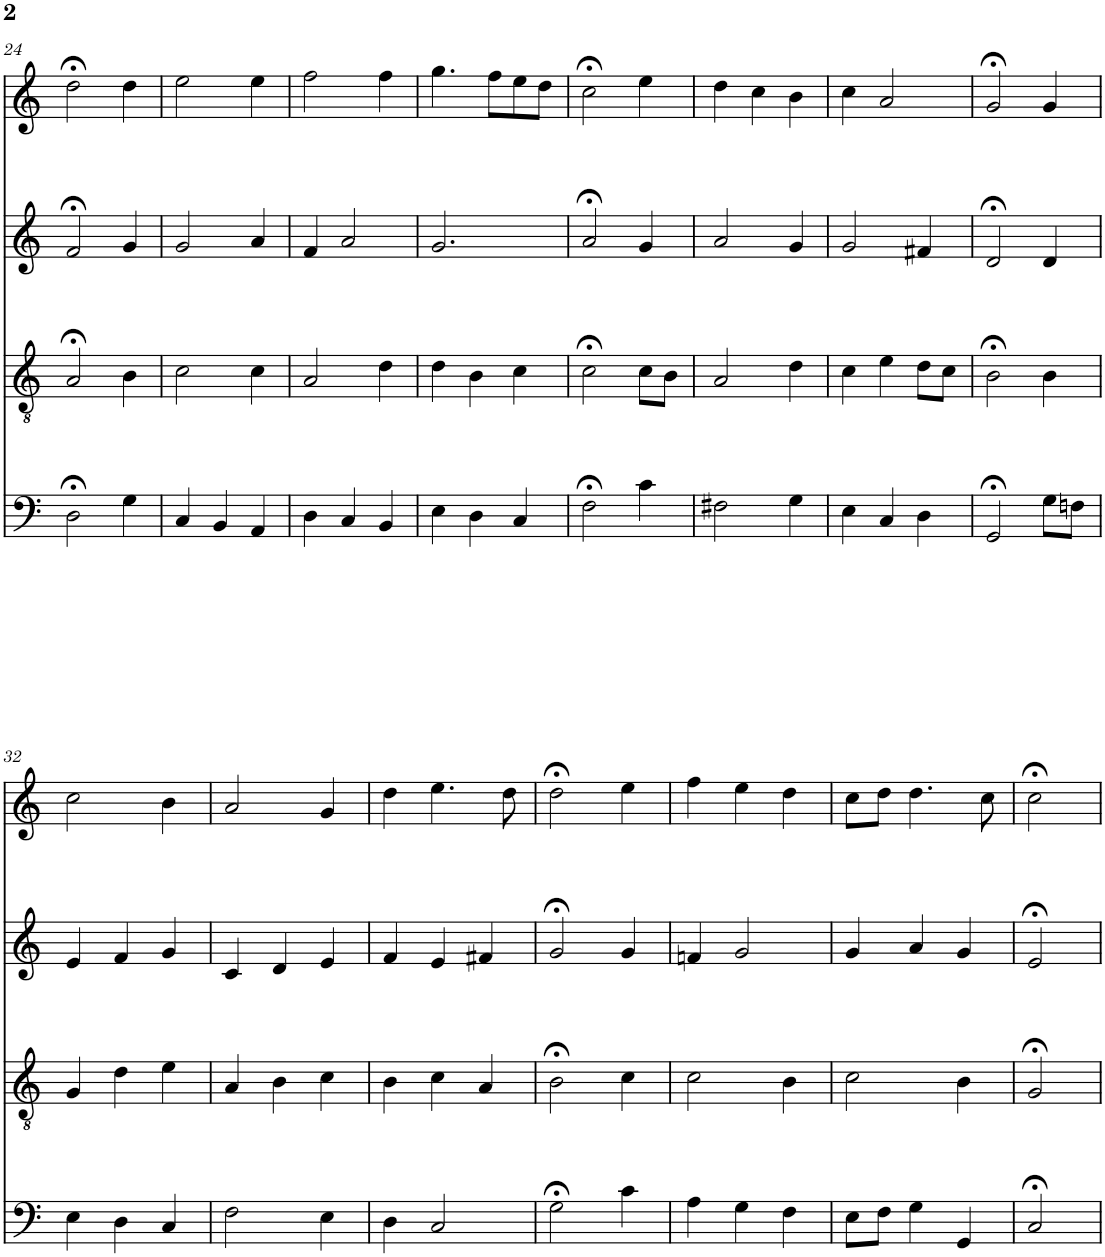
**kern	**kern	**kern	**kern
*part4	*part3	*part2	*part1
*staff4	*staff3	*staff2	*staff1
*I"bass	*I"tenor	*I"alto	*I"soprn
!!LO:PB:g=z
*clefF4	*clefGv2	*clefG2	*clefG2
*k[]	*k[]	*k[]	*k[]
*M3/4	*M3/4	*M3/4	*M3/4
=24	=24	=24	=24
2D;<\	2A;</	2f;</	2dd;<\
4G\	4B\	4g/	4dd\
=25	=25	=25	=25
4C/	2c\	2g/	2ee\
4BB/	.	.	.
4AA/	4c\	4a/	4ee\
=26	=26	=26	=26
4D\	2A/	4f/	2ff\
4C/	.	2a/	.
4BB/	4d\	.	4ff\
=27	=27	=27	=27
4E\	4d\	2.g/	4.gg\
4D\	4B\	.	.
.	.	.	8ff\L
4C/	4c\	.	8ee\
.	.	.	8dd\J
=28	=28	=28	=28
2F;<\	2c;<\	2a;</	2cc;<\
4c\	8c\L	4g/	4ee\
.	8B\J	.	.
=29	=29	=29	=29
2F#X\	2A/	2a/	4dd\
.	.	.	4cc\
4G\	4d\	4g/	4b\
=30	=30	=30	=30
4E\	4c\	2g/	4cc\
4C/	4e\	.	2a/
4D\	8d\L	4f#X/	.
.	8c\J	.	.
=31	=31	=31	=31
2GG;</	2B;<\	2d;</	2g;</
8G\L	4B\	4d/	4g/
8Fn\J	.	.	.
!!LO:LB:g=z
=32	=32	=32	=32
4E\	4G/	4e/	2cc\
4D\	4d\	4f/	.
4C/	4e\	4g/	4b\
=33	=33	=33	=33
2F\	4A/	4c/	2a/
.	4B\	4d/	.
4E\	4c\	4e/	4g/
=34	=34	=34	=34
4D\	4B\	4f/	4dd\
2C/	4c\	4e/	4.ee\
.	4A/	4f#X/	.
.	.	.	8dd\
=35	=35	=35	=35
2G;<\	2B;<\	2g;</	2dd;<\
4c\	4c\	4g/	4ee\
=36	=36	=36	=36
4A\	2c\	4fn/	4ff\
4G\	.	2g/	4ee\
4F\	4B\	.	4dd\
=37	=37	=37	=37
8E\L	2c\	4g/	8cc\L
8F\J	.	.	8dd\J
4G\	.	4a/	4.dd\
4GG/	4B\	4g/	.
.	.	.	8cc\
=38	=38	=38	=38
2C;</	2G;</	2e;</	2cc;<\
=	=	=	=
*-	*-	*-	*-
